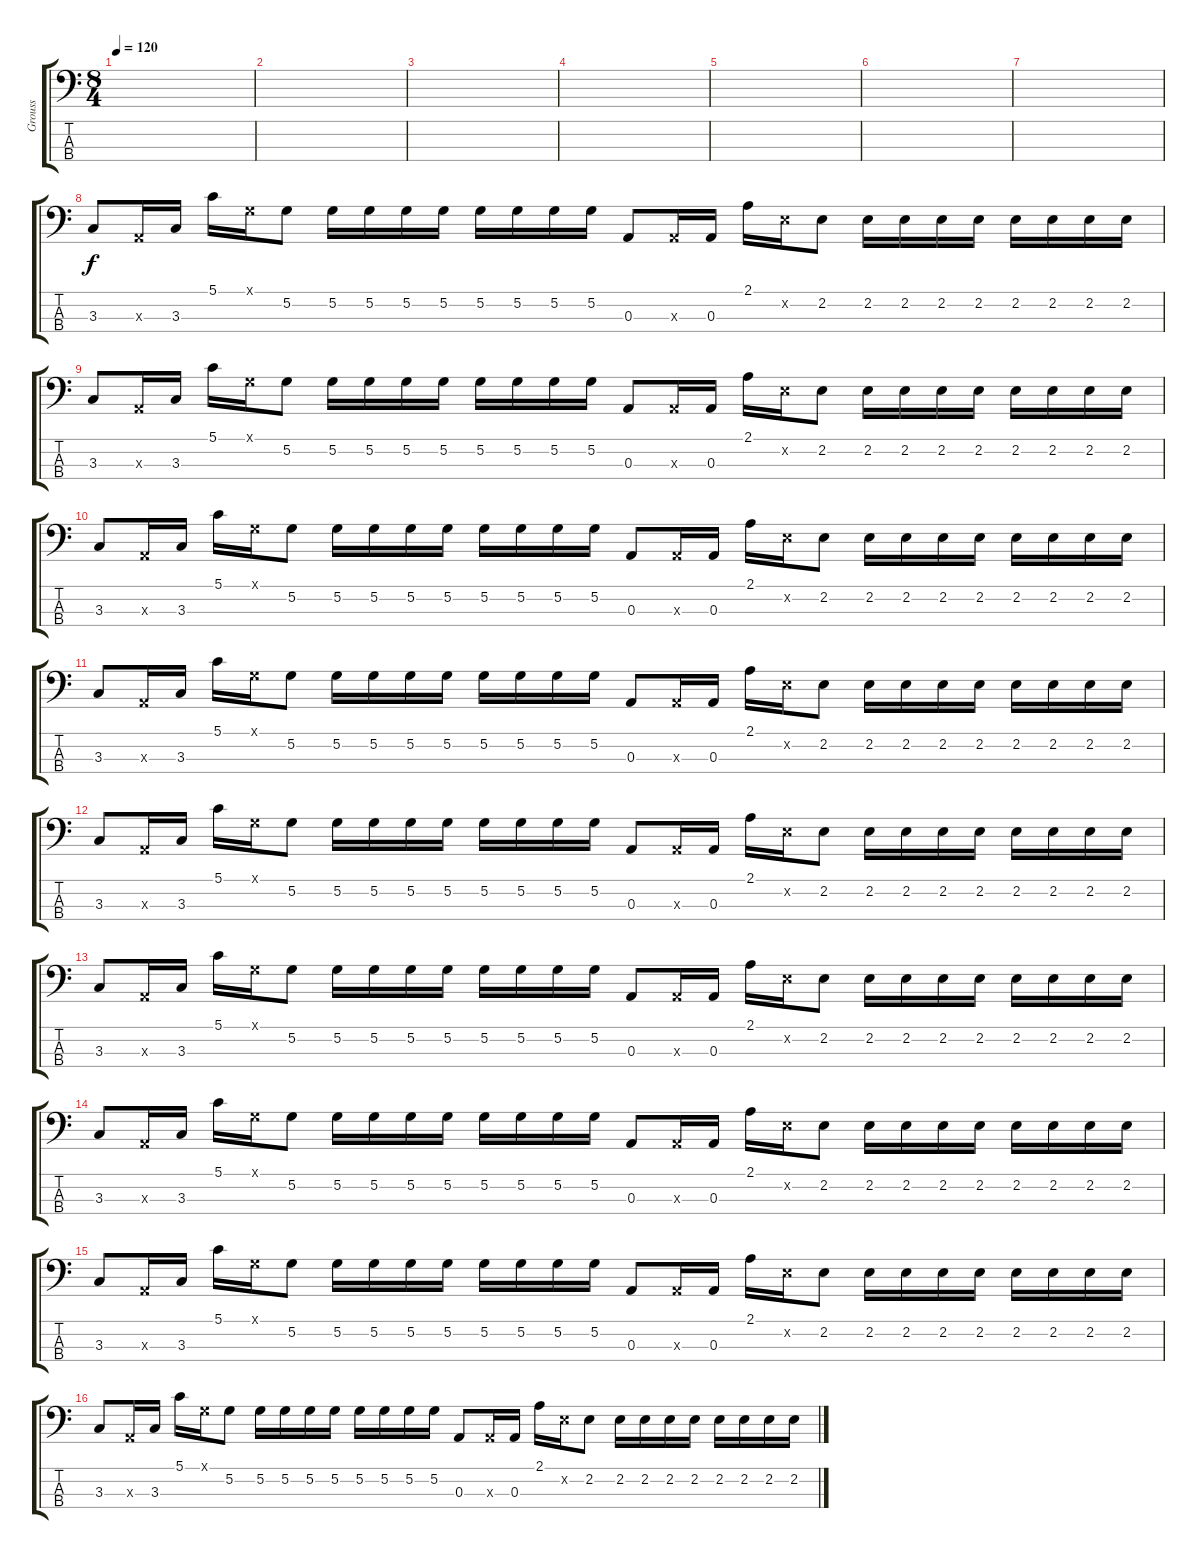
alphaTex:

\track ("Grouss" "Grouss") {instrument electricbassfinger}
\staff {score tabs}
\tuning (G2 D2 A1 E1) {hide}
\ts (8 4)
\tempo 120
\clef f4
\ks c
|
|
|
|
|
|
|
3.3.8{instrument slapbass1} 0.3{x}.16 3.3.16 5.1.16 0.1{x}.16 5.2.8 5.2.16 5.2.16 5.2.16 5.2.16 5.2.16 5.2.16 5.2.16 5.2.16 0.3.8 0.3{x}.16 0.3.16 2.1.16 2.2{x}.16 2.2.8 2.2.16 2.2.16 2.2.16 2.2.16 2.2.16 2.2.16 2.2.16 2.2.16 |
3.3.8{instrument slapbass1} 0.3{x}.16 3.3.16 5.1.16 0.1{x}.16 5.2.8 5.2.16 5.2.16 5.2.16 5.2.16 5.2.16 5.2.16 5.2.16 5.2.16 0.3.8 0.3{x}.16 0.3.16 2.1.16 2.2{x}.16 2.2.8 2.2.16 2.2.16 2.2.16 2.2.16 2.2.16 2.2.16 2.2.16 2.2.16 |
3.3.8{instrument slapbass1} 0.3{x}.16 3.3.16 5.1.16 0.1{x}.16 5.2.8 5.2.16 5.2.16 5.2.16 5.2.16 5.2.16 5.2.16 5.2.16 5.2.16 0.3.8 0.3{x}.16 0.3.16 2.1.16 2.2{x}.16 2.2.8 2.2.16 2.2.16 2.2.16 2.2.16 2.2.16 2.2.16 2.2.16 2.2.16 |
3.3.8{instrument slapbass1} 0.3{x}.16 3.3.16 5.1.16 0.1{x}.16 5.2.8 5.2.16 5.2.16 5.2.16 5.2.16 5.2.16 5.2.16 5.2.16 5.2.16 0.3.8 0.3{x}.16 0.3.16 2.1.16 2.2{x}.16 2.2.8 2.2.16 2.2.16 2.2.16 2.2.16 2.2.16 2.2.16 2.2.16 2.2.16 |
3.3.8{instrument slapbass1} 0.3{x}.16 3.3.16 5.1.16 0.1{x}.16 5.2.8 5.2.16 5.2.16 5.2.16 5.2.16 5.2.16 5.2.16 5.2.16 5.2.16 0.3.8 0.3{x}.16 0.3.16 2.1.16 2.2{x}.16 2.2.8 2.2.16 2.2.16 2.2.16 2.2.16 2.2.16 2.2.16 2.2.16 2.2.16 |
3.3.8{instrument slapbass1} 0.3{x}.16 3.3.16 5.1.16 0.1{x}.16 5.2.8 5.2.16 5.2.16 5.2.16 5.2.16 5.2.16 5.2.16 5.2.16 5.2.16 0.3.8 0.3{x}.16 0.3.16 2.1.16 2.2{x}.16 2.2.8 2.2.16 2.2.16 2.2.16 2.2.16 2.2.16 2.2.16 2.2.16 2.2.16 |
3.3.8{instrument slapbass1} 0.3{x}.16 3.3.16 5.1.16 0.1{x}.16 5.2.8 5.2.16 5.2.16 5.2.16 5.2.16 5.2.16 5.2.16 5.2.16 5.2.16 0.3.8 0.3{x}.16 0.3.16 2.1.16 2.2{x}.16 2.2.8 2.2.16 2.2.16 2.2.16 2.2.16 2.2.16 2.2.16 2.2.16 2.2.16 |
3.3.8{instrument slapbass1} 0.3{x}.16 3.3.16 5.1.16 0.1{x}.16 5.2.8 5.2.16 5.2.16 5.2.16 5.2.16 5.2.16 5.2.16 5.2.16 5.2.16 0.3.8 0.3{x}.16 0.3.16 2.1.16 2.2{x}.16 2.2.8 2.2.16 2.2.16 2.2.16 2.2.16 2.2.16 2.2.16 2.2.16 2.2.16 |
3.3.8{instrument slapbass1} 0.3{x}.16 3.3.16 5.1.16 0.1{x}.16 5.2.8 5.2.16 5.2.16 5.2.16 5.2.16 5.2.16 5.2.16 5.2.16 5.2.16 0.3.8 0.3{x}.16 0.3.16 2.1.16 2.2{x}.16 2.2.8 2.2.16 2.2.16 2.2.16 2.2.16 2.2.16 2.2.16 2.2.16 2.2.16
